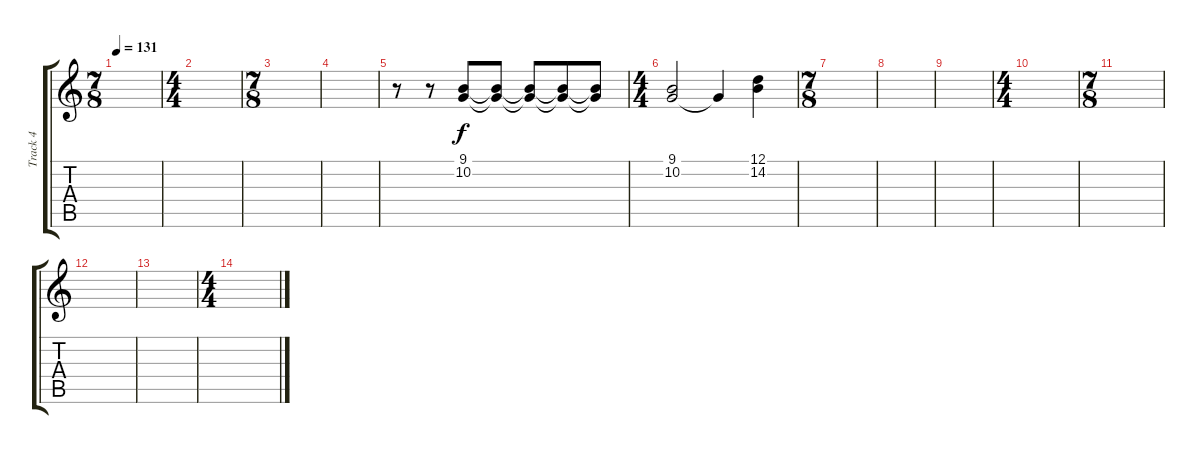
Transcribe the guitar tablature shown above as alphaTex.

\track ("Track 4" "Track 4") {instrument lead2sawtooth}
\staff {score tabs}
\tuning (D4 A3 F3 C3 G2 C2) {hide}
\ts (7 8)
\tempo 131
\clef g2
\ks c
|
\ts (4 4)
|
\ts (7 8)
|
|
r.8 r.8 (9.1 10.2).8{volume 10} (9.1{t} 10.2{t}).8 (9.1{t} 10.2{t}).8 (9.1{t} 10.2{t}).8 (9.1{t} 10.2{t}).8 |
\ts (4 4)
(9.1 10.2).2 10.2{t}.4 (12.1 14.2).4 |
\ts (7 8)
|
|
|
\ts (4 4)
|
\ts (7 8)
|
|
|
\ts (4 4)
